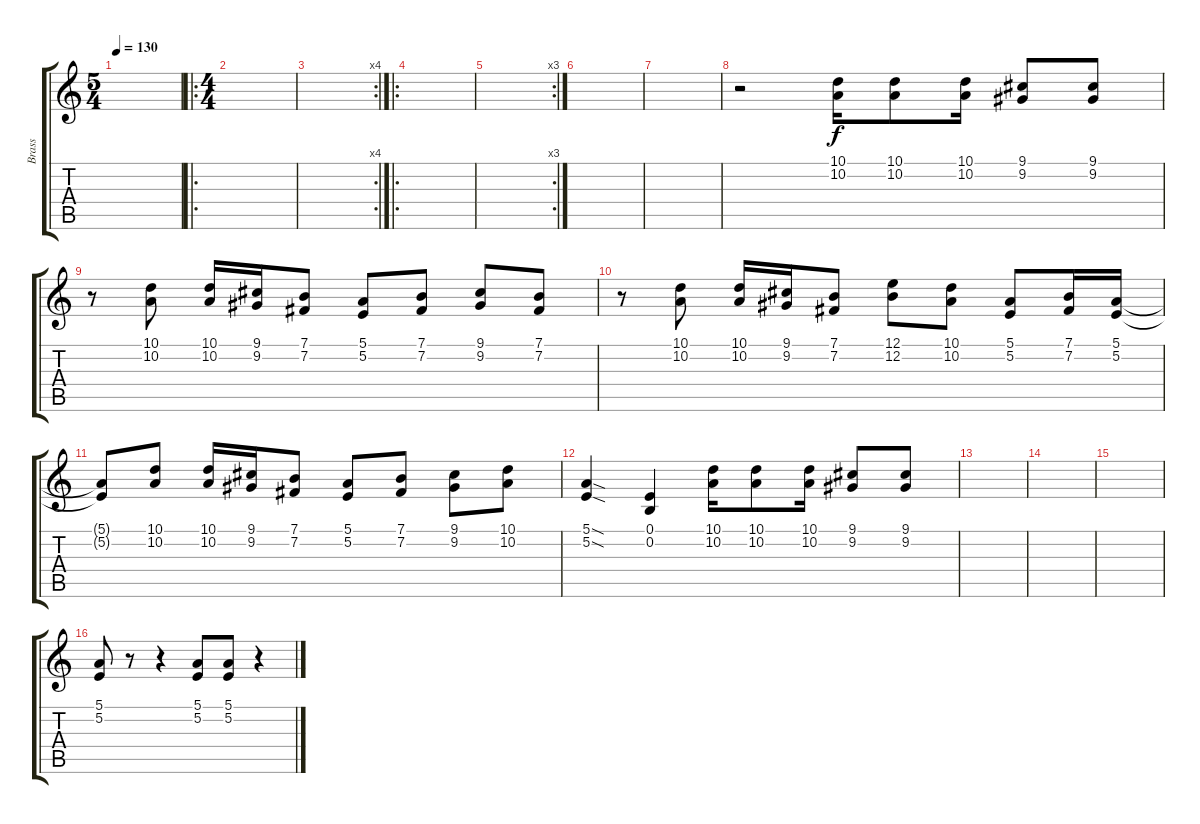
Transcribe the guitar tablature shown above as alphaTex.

\track ("Brass" "Brass") {instrument brasssection}
\staff {score tabs}
\tuning (E4 B3 G3 D3 A2 E2) {hide}
\ts (5 4)
\tempo 130
\clef g2
\ks c
|
\ro
\ts (4 4)
|
\rc 4
|
\ro
|
\rc 3
|
|
|
r.2 (10.1 10.2).16 (10.1 10.2).8 (10.1 10.2).16 (9.1 9.2).8 (9.1 9.2).8 |
r.8 (10.1 10.2).8 (10.1 10.2).16 (9.1 9.2).16 (7.1 7.2).8 (5.1 5.2).8 (7.1 7.2).8 (9.1 9.2).8 (7.1 7.2).8 |
r.8 (10.1 10.2).8 (10.1 10.2).16 (9.1 9.2).16 (7.1 7.2).8 (12.1 12.2).8 (10.1 10.2).8 (5.1 5.2).8 (7.1 7.2).16 (5.1 5.2).16 |
(5.1{t} 5.2{t}).8 (10.1 10.2).8 (10.1 10.2).16 (9.1 9.2).16 (7.1 7.2).8 (5.1 5.2).8 (7.1 7.2).8 (9.1 9.2).8 (10.1 10.2).8 |
(5.1{sod} 5.2{sod}).4 (0.1 0.2).4 (10.1 10.2).16 (10.1 10.2).8 (10.1 10.2).16 (9.1 9.2).8 (9.1 9.2).8 |
|
|
|
(5.1 5.2).8 r.8 r.4 (5.1 5.2).8 (5.1 5.2).8 r.4
